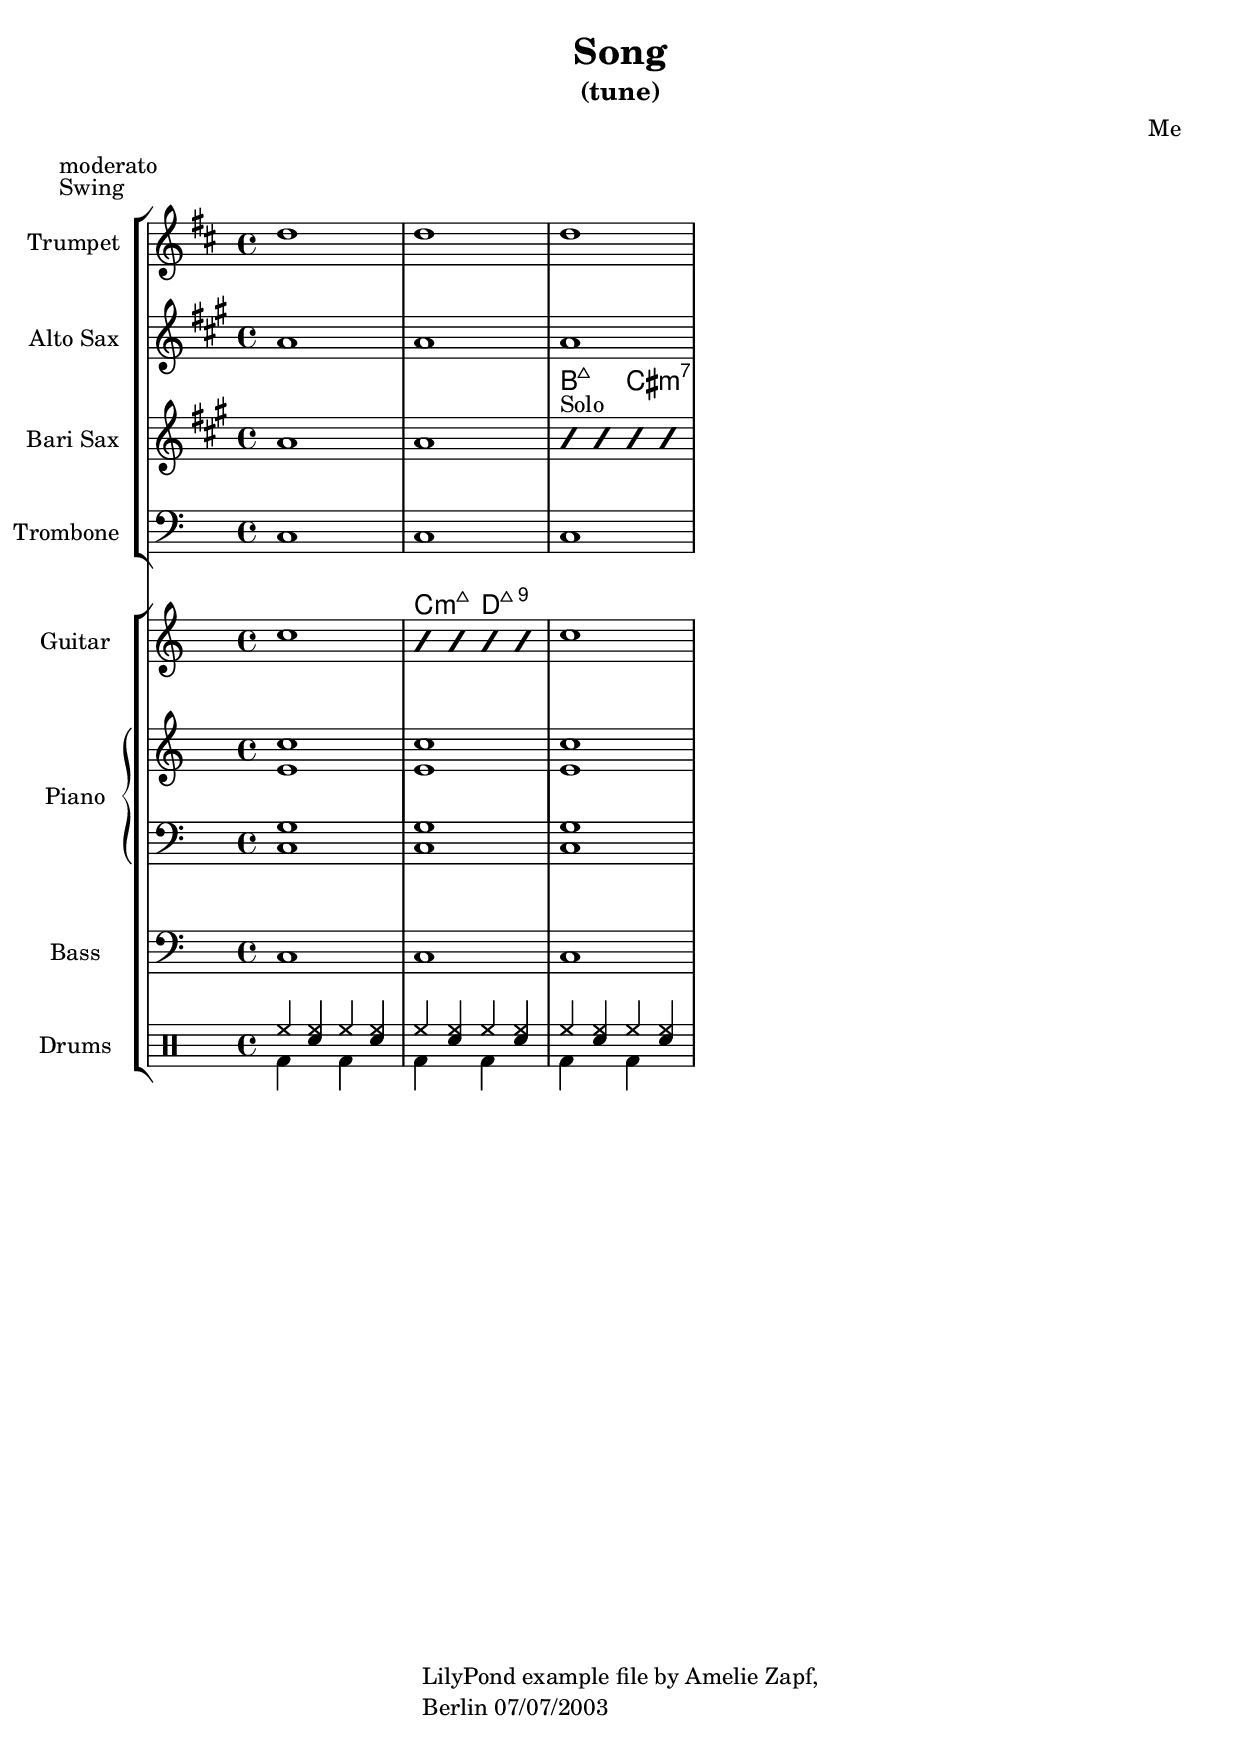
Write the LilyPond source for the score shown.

% DO NOT EDIT this file manually; it is automatically
% generated from Documentation/snippets/new
% Make any changes in Documentation/snippets/new/
% and then run scripts/auxiliar/makelsr.py
%
% This file is in the public domain.
%% Note: this file works from version 2.16.0
\version "2.17.6"

\header {
  lsrtags = "keyboards, percussion, fretted-strings, template, real-music"

  texidoc = "
This is quite an advanced template, for a jazz ensemble. Note that all
instruments are notated in @code{\\key c \\major}. This refers to the
key in concert pitch; the key will be automatically transposed if the
music is within a @code{\\transpose} section.

"
  doctitle = "Jazz combo template"
} % begin verbatim


\header {
  title = "Song"
  subtitle = "(tune)"
  composer = "Me"
  meter = "moderato"
  piece = "Swing"
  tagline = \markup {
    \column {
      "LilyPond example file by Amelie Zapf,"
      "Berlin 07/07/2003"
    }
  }
}

%#(set-global-staff-size 16)
\include "english.ly"

%%%%%%%%%%%% Some macros %%%%%%%%%%%%%%%%%%%

sl = {
  \override NoteHead.style = #'slash
  \override Stem.transparent = ##t
  \override Flag.transparent = ##t
}
nsl = {
  \revert NoteHead.style
  \revert Stem.transparent
  \revert Flag.transparent
}
crOn = \override NoteHead.style = #'cross
crOff = \revert NoteHead.style

%% insert chord name style stuff here.

jazzChords = { }

%%%%%%%%%%%% Keys'n'thangs %%%%%%%%%%%%%%%%%

global = { \time 4/4 }

Key = { \key c \major }

% ############ Horns ############

% ------ Trumpet ------
trpt = \transpose c d \relative c'' {
  \Key
  c1 | c | c |
}
trpHarmony = \transpose c' d {
  \jazzChords
}
trumpet = {
  \global
  \set Staff.instrumentName = #"Trumpet"
  \clef treble
  <<
    \trpt
  >>
}

% ------ Alto Saxophone ------
alto = \transpose c a \relative c' {
  \Key
  c1 | c | c |
}
altoHarmony = \transpose c' a {
  \jazzChords
}
altoSax = {
  \global
  \set Staff.instrumentName = #"Alto Sax"
  \clef treble
  <<
    \alto
  >>
}

% ------ Baritone Saxophone ------
bari = \transpose c a' \relative c {
  \Key
  c1
  c1
  \sl
  d4^"Solo" d d d
  \nsl
}
bariHarmony = \transpose c' a \chordmode {
  \jazzChords s1 s d2:maj e:m7
}
bariSax = {
  \global
  \set Staff.instrumentName = #"Bari Sax"
  \clef treble
  <<
    \bari
  >>
}

% ------ Trombone ------
tbone = \relative c {
  \Key
  c1 | c | c
}
tboneHarmony = \chordmode {
  \jazzChords
}
trombone = {
  \global
  \set Staff.instrumentName = #"Trombone"
  \clef bass
  <<
    \tbone
  >>
}

% ############ Rhythm Section #############

% ------ Guitar ------
gtr = \relative c'' {
  \Key
  c1
  \sl
  b4 b b b
  \nsl
  c1
}
gtrHarmony = \chordmode {
  \jazzChords
  s1 c2:min7+ d2:maj9
}
guitar = {
  \global
  \set Staff.instrumentName = #"Guitar"
  \clef treble
  <<
    \gtr
  >>
}

%% ------ Piano ------
rhUpper = \relative c'' {
  \voiceOne
  \Key
  c1 | c | c
}
rhLower = \relative c' {
  \voiceTwo
  \Key
  e1 | e | e
}

lhUpper = \relative c' {
  \voiceOne
  \Key
  g1 | g | g
}
lhLower = \relative c {
  \voiceTwo
  \Key
  c1 | c | c
}

PianoRH = {
  \clef treble
  \global
  \set Staff.midiInstrument = #"acoustic grand"
  <<
    \new Voice = "one" \rhUpper
    \new Voice = "two" \rhLower
  >>
}
PianoLH = {
  \clef bass
  \global
  \set Staff.midiInstrument = #"acoustic grand"
  <<
    \new Voice = "one" \lhUpper
    \new Voice = "two" \lhLower
  >>
}

piano = {
  <<
    \set PianoStaff.instrumentName = #"Piano"
    \new Staff = "upper" \PianoRH
    \new Staff = "lower" \PianoLH
  >>
}

% ------ Bass Guitar ------
Bass = \relative c {
  \Key
  c1 | c | c
}
bass = {
  \global
  \set Staff.instrumentName = #"Bass"
  \clef bass
  <<
    \Bass
  >>
}

% ------ Drums ------
up = \drummode {
  \voiceOne
  hh4 <hh sn> hh <hh sn>
  hh4 <hh sn> hh <hh sn>
  hh4 <hh sn> hh <hh sn>
}
down = \drummode {
  \voiceTwo
  bd4 s bd s
  bd4 s bd s
  bd4 s bd s
}

drumContents = {
  \global
  <<
    \set DrumStaff.instrumentName = #"Drums"
    \new DrumVoice \up
    \new DrumVoice \down
  >>
}

%%%%%%%%% It All Goes Together Here %%%%%%%%%%%%%%%%%%%%%%

\score {
  <<
    \new StaffGroup = "horns" <<
      \new Staff = "trumpet" \trumpet
      \new Staff = "altosax" \altoSax
      \new ChordNames = "barichords" \bariHarmony
      \new Staff = "barisax" \bariSax
      \new Staff = "trombone" \trombone
    >>

    \new StaffGroup = "rhythm" <<
      \new ChordNames = "chords" \gtrHarmony
      \new Staff = "guitar" \guitar
      \new PianoStaff = "piano" \piano
      \new Staff = "bass" \bass
      \new DrumStaff \drumContents
    >>
  >>
  \layout {
    \context { \Staff \RemoveEmptyStaves }
    \context {
      \Score
      \override BarNumber.padding = #3
      \override RehearsalMark.padding = #2
      skipBars = ##t
    }
  }
  \midi { }
}
